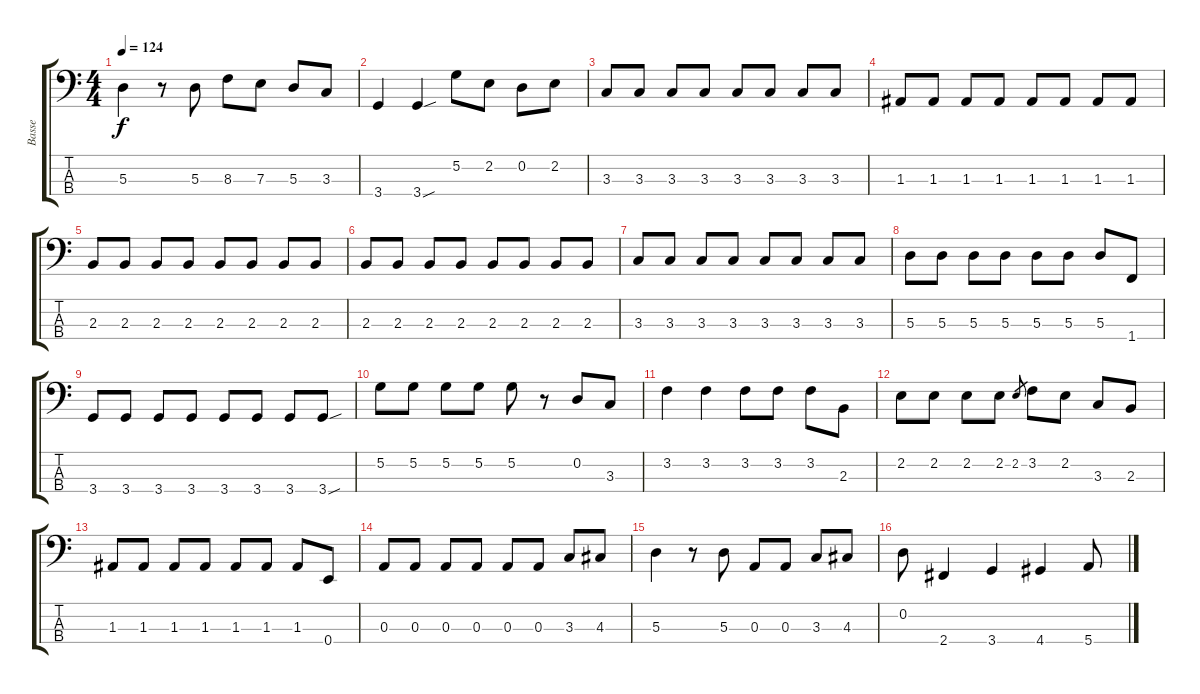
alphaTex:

\track ("Basse" "Basse") {instrument electricbassfinger}
\staff {score tabs}
\tuning (G2 D2 A1 E1) {hide}
\ts (4 4)
\tempo 124
\clef f4
\ks c
5.3.4{dy f} r.8 5.3.8 8.3.8 7.3.8 5.3.8 3.3.8 |
3.4.4 3.4{sou}.4 5.2.8 2.2.8 0.2.8 2.2.8 |
3.3.8 3.3.8 3.3.8 3.3.8 3.3.8 3.3.8 3.3.8 3.3.8 |
1.3.8 1.3.8 1.3.8 1.3.8 1.3.8 1.3.8 1.3.8 1.3.8 |
2.3.8 2.3.8 2.3.8 2.3.8 2.3.8 2.3.8 2.3.8 2.3.8 |
2.3.8 2.3.8 2.3.8 2.3.8 2.3.8 2.3.8 2.3.8 2.3.8 |
3.3.8 3.3.8 3.3.8 3.3.8 3.3.8 3.3.8 3.3.8 3.3.8 |
5.3.8 5.3.8 5.3.8 5.3.8 5.3.8 5.3.8 5.3.8 1.4.8 |
3.4.8 3.4.8 3.4.8 3.4.8 3.4.8 3.4.8 3.4.8 3.4{sou}.8 |
5.2.8 5.2.8 5.2.8 5.2.8 5.2.8 r.8 0.2.8 3.3.8 |
3.2.4 3.2.4 3.2.8 3.2.8 3.2.8 2.3.8 |
2.2.8 2.2.8 2.2.8 2.2.8 2.2.8{gr} 3.2.8 2.2.8 3.3.8 2.3.8 |
1.3.8 1.3.8 1.3.8 1.3.8 1.3.8 1.3.8 1.3.8 0.4.8 |
0.3.8 0.3.8 0.3.8 0.3.8 0.3.8 0.3.8 3.3.8 4.3.8 |
5.3.4 r.8 5.3.8 0.3.8 0.3.8 3.3.8 4.3.8 |
0.2.8 2.4.4 3.4.4 4.4.4 5.4.8
